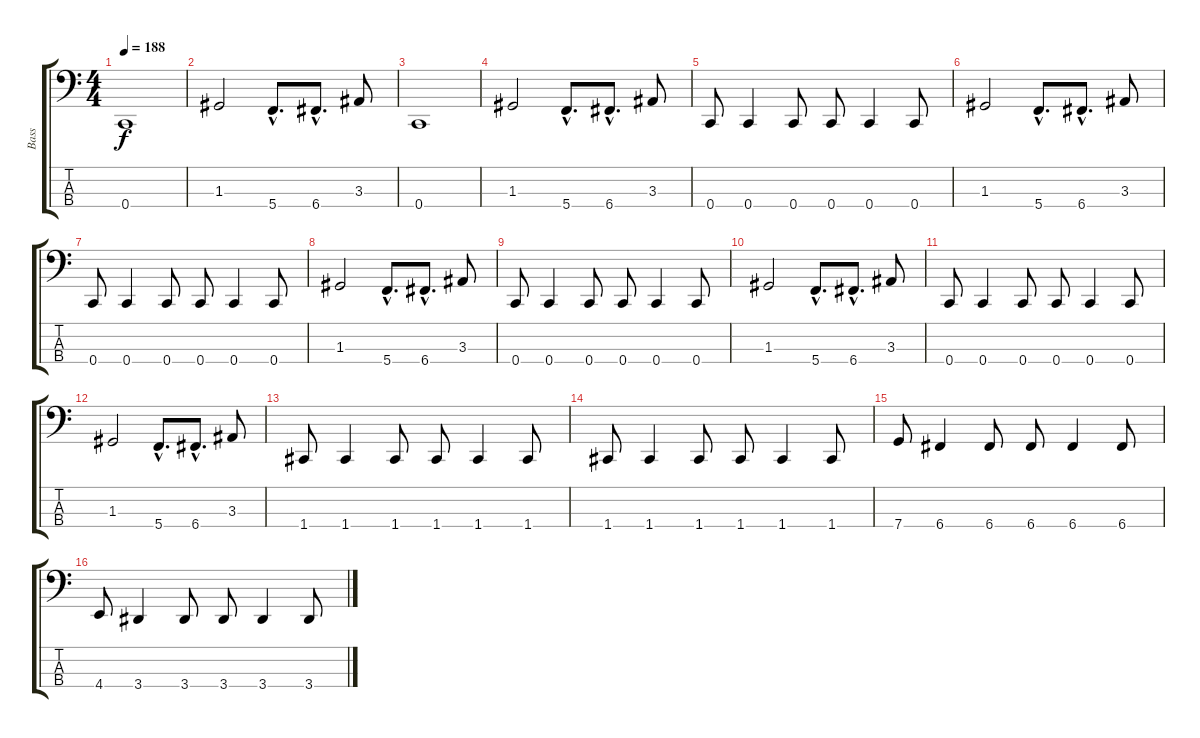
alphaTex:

\track ("Bass" "Bass") {instrument electricbasspick}
\staff {score tabs}
\tuning (F2 C2 G1 C1) {hide}
\ts (4 4)
\tempo 188
\clef f4
\ks c
0.4.1{dy f instrument electricbasspick} |
1.3.2 5.4{hac}.8{d} 6.4{hac}.8{d} 3.3.8 |
0.4.1 |
1.3.2 5.4{hac}.8{d} 6.4{hac}.8{d} 3.3.8 |
0.4.8 0.4.4 0.4.8 0.4.8 0.4.4 0.4.8 |
1.3.2 5.4{hac}.8{d} 6.4{hac}.8{d} 3.3.8 |
0.4.8 0.4.4 0.4.8 0.4.8 0.4.4 0.4.8 |
1.3.2 5.4{hac}.8{d} 6.4{hac}.8{d} 3.3.8 |
0.4.8 0.4.4 0.4.8 0.4.8 0.4.4 0.4.8 |
1.3.2 5.4{hac}.8{d} 6.4{hac}.8{d} 3.3.8 |
0.4.8 0.4.4 0.4.8 0.4.8 0.4.4 0.4.8 |
1.3.2 5.4{hac}.8{d} 6.4{hac}.8{d} 3.3.8 |
1.4.8 1.4.4 1.4.8 1.4.8 1.4.4 1.4.8 |
1.4.8 1.4.4 1.4.8 1.4.8 1.4.4 1.4.8 |
7.4.8 6.4.4 6.4.8 6.4.8 6.4.4 6.4.8 |
4.4.8 3.4.4 3.4.8 3.4.8 3.4.4 3.4.8
